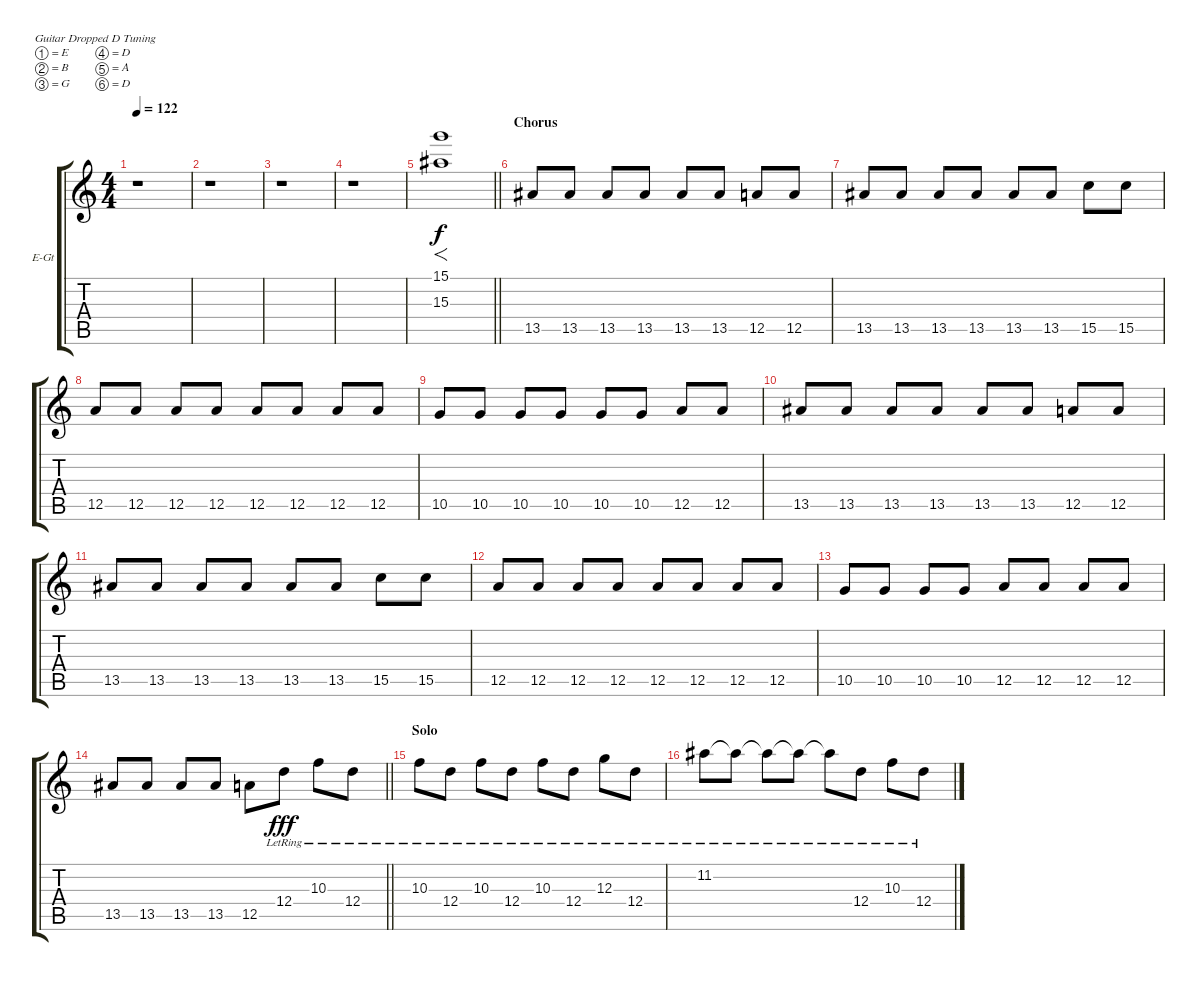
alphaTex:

\bracketExtendMode groupsimilarinstruments
\firstSystemTrackNameOrientation horizontal
\otherSystemsTrackNameOrientation horizontal
\track ("Guitar 1 [Brad Delson]" "E-Gt") {instrument overdrivenguitar}
\staff {score tabs}
\tuning (E4 B3 G3 D3 A2 D2)
\ts (4 4)
\tempo 122
\clef g2
\ks c
r.1{dy f} |
r.1 |
r.1 |
r.1 |
\barLineRight lightlight
(15.1 15.3).1{f} |
\section ("" "Chorus")
13.5.8 13.5.8 13.5.8 13.5.8 13.5.8 13.5.8 12.5.8 12.5.8 |
13.5.8 13.5.8 13.5.8 13.5.8 13.5.8 13.5.8 15.5.8 15.5.8 |
12.5.8 12.5.8 12.5.8 12.5.8 12.5.8 12.5.8 12.5.8 12.5.8 |
10.5.8 10.5.8 10.5.8 10.5.8 10.5.8 10.5.8 12.5.8 12.5.8 |
13.5.8 13.5.8 13.5.8 13.5.8 13.5.8 13.5.8 12.5.8 12.5.8 |
13.5.8 13.5.8 13.5.8 13.5.8 13.5.8 13.5.8 15.5.8 15.5.8 |
12.5.8 12.5.8 12.5.8 12.5.8 12.5.8 12.5.8 12.5.8 12.5.8 |
10.5.8 10.5.8 10.5.8 10.5.8 12.5.8 12.5.8 12.5.8 12.5.8 |
\barLineRight lightlight
13.5.8 13.5.8 13.5.8 13.5.8 12.5.8 12.4{lr}.8{dy fff} 10.3{lr}.8 12.4{lr}.8 |
\section ("" "Solo")
10.3{lr}.8 12.4{lr}.8 10.3{lr}.8 12.4{lr}.8 10.3{lr}.8 12.4{lr}.8 12.3{lr}.8 12.4{lr}.8 |
11.2{lr}.8 11.2{lr t}.8 11.2{lr t}.8 11.2{lr t}.8 11.2{lr t}.8 12.4{lr}.8 10.3{lr}.8 12.4{lr}.8
